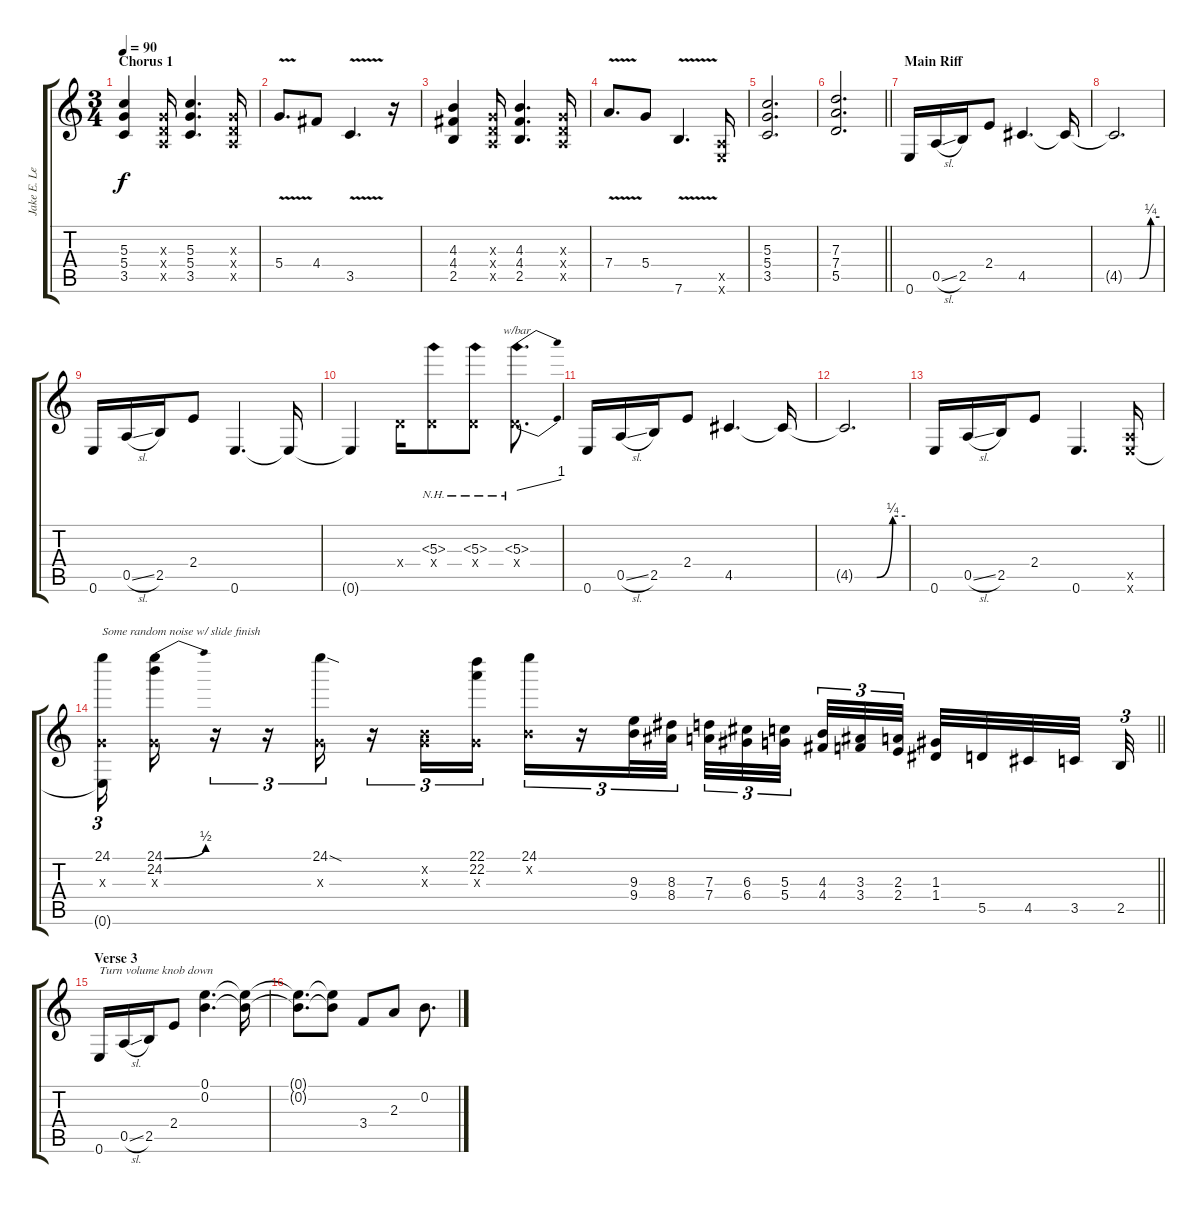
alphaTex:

\track ("Jake E. Lee" "Jake E. Le") {instrument overdrivenguitar}
\staff {score tabs}
\tuning (E4 B3 G3 D3 A2 E2) {hide}
\ts (3 4)
\section ("" "Chorus 1")
\tempo 90
\clef g2
\ks c
(5.3 5.4 3.5).4{dy f} (0.3{x} 0.4{x} 0.5{x}).16 (5.3 5.4 3.5).4{d} (0.3{x} 0.4{x} 0.5{x}).16 |
5.4{v}.8{d} 4.4.8 3.5{v}.4{d} r.16 |
(4.3 4.4 2.5).4 (0.3{x} 0.4{x} 0.5{x}).16 (4.3 4.4 2.5).4{d} (0.3{x} 0.4{x} 0.5{x}).16 |
7.4{v}.8{d} 5.4.8 7.6{v}.4{d} (0.5{x} 0.6{x}).16 |
(5.3 5.4 3.5).2{d} |
\barLineRight lightlight
(7.3 7.4 5.5).2{d} |
\section ("" "Main Riff")
0.6.16{instrument overdrivenguitar} 0.5{sl}.16 2.5.16 2.4.8 4.5.4{d} 4.5{t}.16 |
4.5{be (custom 0 0 26 0 45 1 60 1) t}.2{d} |
0.6.16{instrument overdrivenguitar} 0.5{sl}.16 2.5.16 2.4.8 0.6.4{d} 0.6{t}.16 |
0.6{t}.4 0.4{x}.16 (5.3{nh} 0.4{x}).8{balance 11} (5.3{nh} 0.4{x}).8 (5.3{nh} 0.4{x}).8{d tbe (dive default 0 0 60 4)} |
0.6.16{balance 5 instrument overdrivenguitar} 0.5{sl}.16 2.5.16 2.4.8 4.5.4{d} 4.5{t}.16 |
4.5{be (custom 0 0 26 0 45 1 60 1) t}.2{d} |
0.6.16{instrument overdrivenguitar} 0.5{sl}.16 2.5.16 2.4.8 0.6.4{d} (0.5{x} 0.6{x}).16 |
\barLineRight lightlight
(24.1 0.3{x} 0.6{t}).16{tu (3 2) txt "Some random noise w/ slide finish" instrument guitarfretnoise} (24.1{be (bend 0 0 60 2)} 24.2 0.3{x}).16 r.16{tu (3 2)} r.16{tu (3 2)} (24.1{sod} 0.3{x}).16{tu (3 2)} r.16{tu (3 2)} (0.2{x} 0.3{x}).16{tu (3 2)} (22.1 22.2 0.3{x}).16{tu (3 2) beam splitsecondary} (24.1 0.2{x}).16{tu (3 2)} r.16{tu (3 2)} (9.3 9.4).32{tu (3 2)} (8.3 8.4).32{tu (3 2) beam splitsecondary} (7.3 7.4).32{tu (3 2)} (6.3 6.4).32{tu (3 2)} (5.3 5.4).32{tu (3 2) beam splitsecondary} (4.3 4.4).32{tu (3 2)} (3.3 3.4).32{tu (3 2)} (2.3 2.4).32{tu (3 2) beam splitsecondary} (1.3 1.4).32 5.5.32 4.5.32 3.5.32{beam splitsecondary} 2.5.32{tu (3 2)} |
\section ("" "Verse 3")
0.6.16{txt "Turn volume knob down" volume 13 balance 5 instrument overdrivenguitar} 0.5{sl}.16 2.5.16 2.4.8 (0.1 0.2).4{d} (0.1{t} 0.2{t}).16 |
(0.1{t} 0.2{t}).8{d} (0.1{t} 0.2{t}).8 3.4.8 2.3.8 0.2.8{d}
